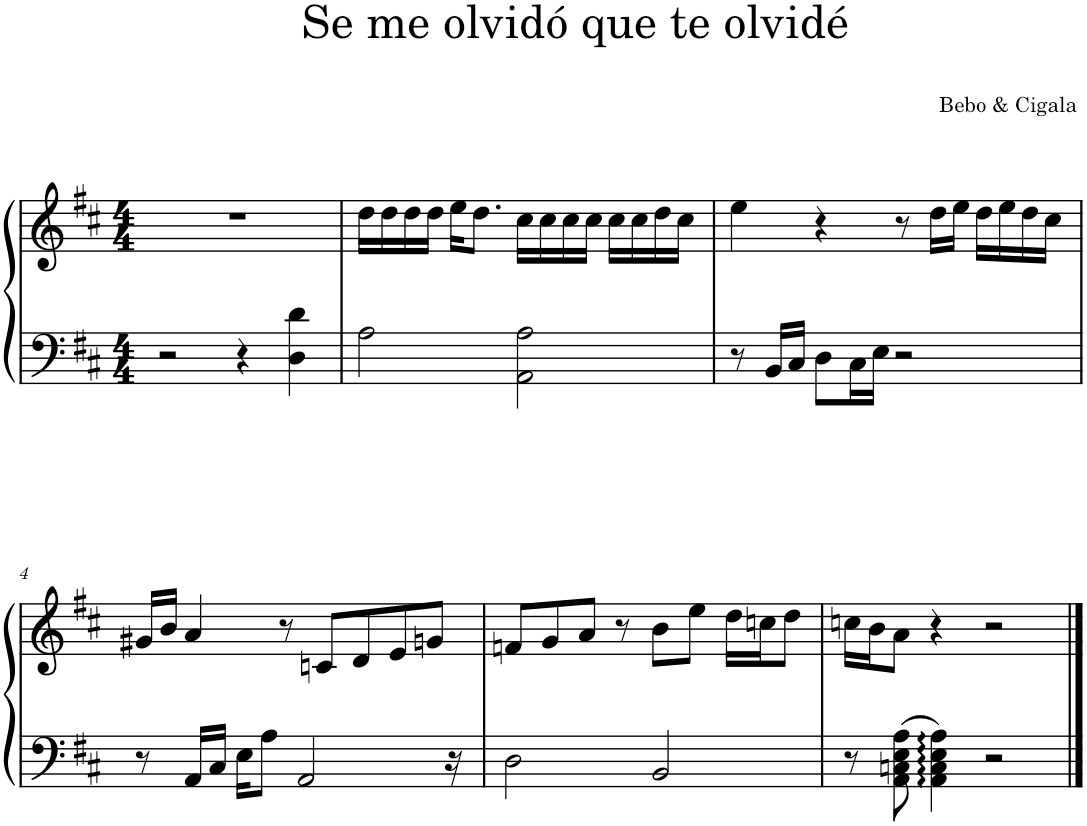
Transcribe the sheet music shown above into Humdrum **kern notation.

**kern	**kern
*part1	*part1
*staff2	*staff1
*I"Piano	*
*I'Pno.	*
*clefF4	*clefG2
*k[f#c#]	*k[f#c#]
*M4/4	*M4/4
=1	=1
2r	1r
4r	.
4D\ 4d\	.
=2	=2
2A\	16dd\LL
.	16dd\
.	16dd\
.	16dd\JJ
.	16ee\KL
.	8.dd\J
2AA\ 2A\	16cc#\LL
.	16cc#\
.	16cc#\
.	16cc#\JJ
.	16cc#\LL
.	16cc#\
.	16dd\
.	16cc#\JJ
=3	=3
8r	4ee\
16BB/LL	.
16C#/JJ	.
8D\L	4r
16C#\L	.
16E\JJ	.
2r	8r
.	16dd\LL
.	16ee\JJ
.	16dd\LL
.	16ee\
.	16dd\
.	16cc#\JJ
!!LO:LB:g=z
=4	=4
8r	16g#X/LL
.	16b/JJ
16AA/LL	4a/
16C#/JJ	.
16E\KL	.
8A\J	.
.	8r
2AA/	.
.	8cn/L
.	8d/
.	8e/
.	8gn/J
16r	.
=5	=5
2D\	8fn/L
.	8g/
.	8a/J
.	8r
2BB/	8b\L
.	8ee\J
.	16dd\LL
.	16ccn\J
.	8dd\J
=6	=6
8r	16ccn\LL
.	16b\J
8AA\ 8Cn\ 8E\ 8A\	8a\J
4AA\: 4C\: 4E\: 4A\:	4r
2r	2r
==	==
*-	*-
